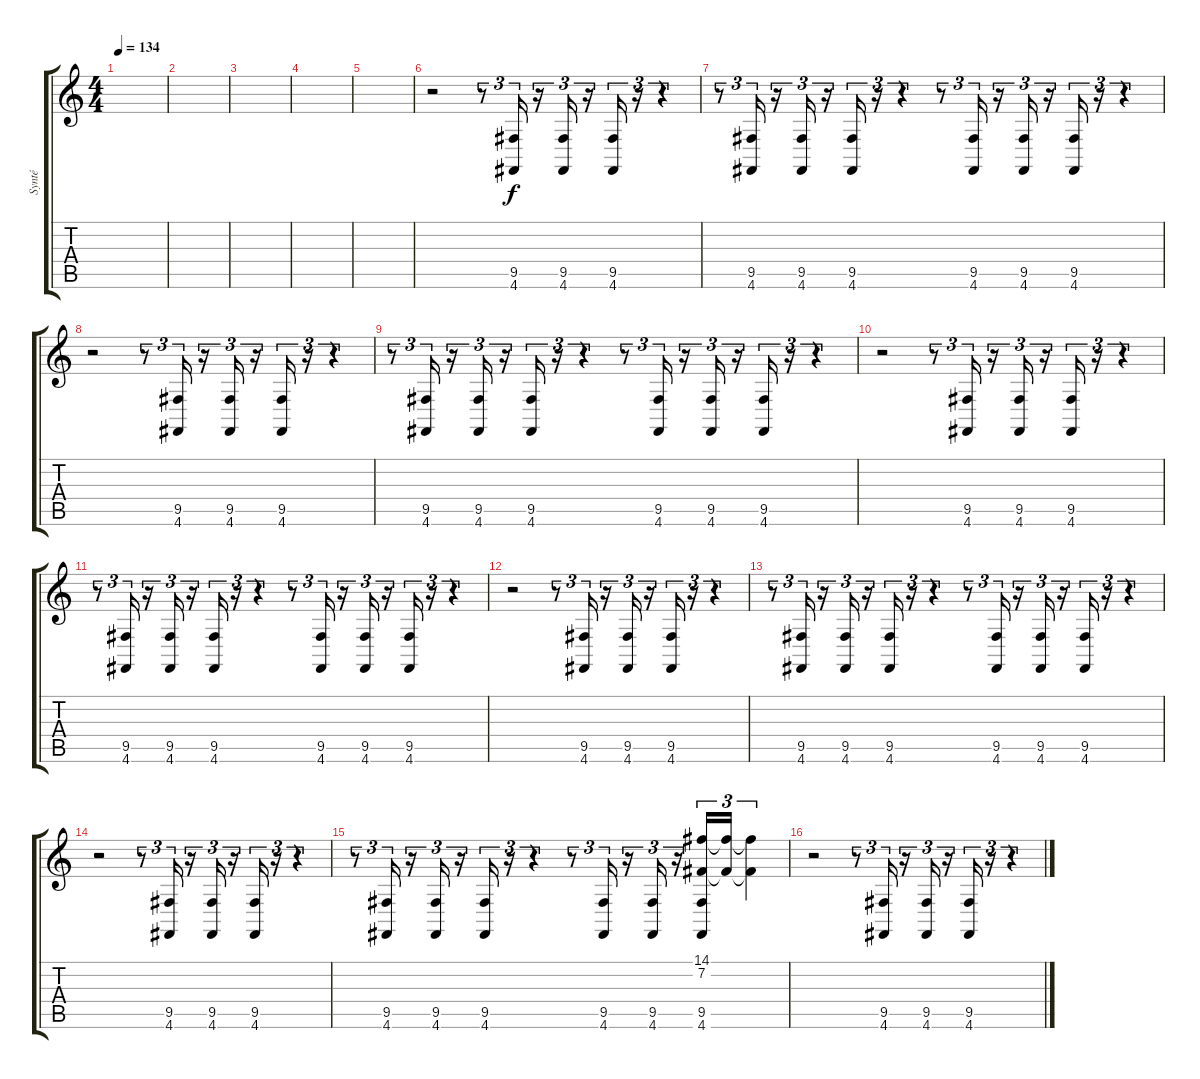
\track ("Synté" "Synté") {instrument lead2sawtooth}
\staff {score tabs}
\tuning (E4 B3 G3 D3 A2 D2) {hide}
\ts (4 4)
\tempo 134
\clef g2
\ks c
|
|
|
|
|
r.2 r.8{tu (3 2)} (9.5 4.6).16{tu (3 2)} r.16{tu (3 2)} (9.5 4.6).16{tu (3 2)} r.16{tu (3 2)} (9.5 4.6).16{tu (3 2)} r.16{tu (3 2)} r.4{tu (3 2)} |
r.8{tu (3 2)} (9.5 4.6).16{tu (3 2)} r.16{tu (3 2)} (9.5 4.6).16{tu (3 2)} r.16{tu (3 2)} (9.5 4.6).16{tu (3 2)} r.16{tu (3 2)} r.4{tu (3 2)} r.8{tu (3 2)} (9.5 4.6).16{tu (3 2)} r.16{tu (3 2)} (9.5 4.6).16{tu (3 2)} r.16{tu (3 2)} (9.5 4.6).16{tu (3 2)} r.16{tu (3 2)} r.4{tu (3 2)} |
r.2 r.8{tu (3 2)} (9.5 4.6).16{tu (3 2)} r.16{tu (3 2)} (9.5 4.6).16{tu (3 2)} r.16{tu (3 2)} (9.5 4.6).16{tu (3 2)} r.16{tu (3 2)} r.4{tu (3 2)} |
r.8{tu (3 2)} (9.5 4.6).16{tu (3 2)} r.16{tu (3 2)} (9.5 4.6).16{tu (3 2)} r.16{tu (3 2)} (9.5 4.6).16{tu (3 2)} r.16{tu (3 2)} r.4{tu (3 2)} r.8{tu (3 2)} (9.5 4.6).16{tu (3 2)} r.16{tu (3 2)} (9.5 4.6).16{tu (3 2)} r.16{tu (3 2)} (9.5 4.6).16{tu (3 2)} r.16{tu (3 2)} r.4{tu (3 2)} |
r.2 r.8{tu (3 2)} (9.5 4.6).16{tu (3 2)} r.16{tu (3 2)} (9.5 4.6).16{tu (3 2)} r.16{tu (3 2)} (9.5 4.6).16{tu (3 2)} r.16{tu (3 2)} r.4{tu (3 2)} |
r.8{tu (3 2)} (9.5 4.6).16{tu (3 2)} r.16{tu (3 2)} (9.5 4.6).16{tu (3 2)} r.16{tu (3 2)} (9.5 4.6).16{tu (3 2)} r.16{tu (3 2)} r.4{tu (3 2)} r.8{tu (3 2)} (9.5 4.6).16{tu (3 2)} r.16{tu (3 2)} (9.5 4.6).16{tu (3 2)} r.16{tu (3 2)} (9.5 4.6).16{tu (3 2)} r.16{tu (3 2)} r.4{tu (3 2)} |
r.2 r.8{tu (3 2)} (9.5 4.6).16{tu (3 2)} r.16{tu (3 2)} (9.5 4.6).16{tu (3 2)} r.16{tu (3 2)} (9.5 4.6).16{tu (3 2)} r.16{tu (3 2)} r.4{tu (3 2)} |
r.8{tu (3 2)} (9.5 4.6).16{tu (3 2)} r.16{tu (3 2)} (9.5 4.6).16{tu (3 2)} r.16{tu (3 2)} (9.5 4.6).16{tu (3 2)} r.16{tu (3 2)} r.4{tu (3 2)} r.8{tu (3 2)} (9.5 4.6).16{tu (3 2)} r.16{tu (3 2)} (9.5 4.6).16{tu (3 2)} r.16{tu (3 2)} (9.5 4.6).16{tu (3 2)} r.16{tu (3 2)} r.4{tu (3 2)} |
r.2 r.8{tu (3 2)} (9.5 4.6).16{tu (3 2)} r.16{tu (3 2)} (9.5 4.6).16{tu (3 2)} r.16{tu (3 2)} (9.5 4.6).16{tu (3 2)} r.16{tu (3 2)} r.4{tu (3 2)} |
r.8{tu (3 2)} (9.5 4.6).16{tu (3 2)} r.16{tu (3 2)} (9.5 4.6).16{tu (3 2)} r.16{tu (3 2)} (9.5 4.6).16{tu (3 2)} r.16{tu (3 2)} r.4{tu (3 2)} r.8{tu (3 2)} (9.5 4.6).16{tu (3 2)} r.16{tu (3 2)} (9.5 4.6).16{tu (3 2)} r.16{tu (3 2)} (14.1 7.2 9.5 4.6).16{tu (3 2)} (14.1{t} 7.2{t}).16{tu (3 2)} (14.1{t} 7.2{t}).4{tu (3 2)} |
r.2 r.8{tu (3 2)} (9.5 4.6).16{tu (3 2)} r.16{tu (3 2)} (9.5 4.6).16{tu (3 2)} r.16{tu (3 2)} (9.5 4.6).16{tu (3 2)} r.16{tu (3 2)} r.4{tu (3 2)}
